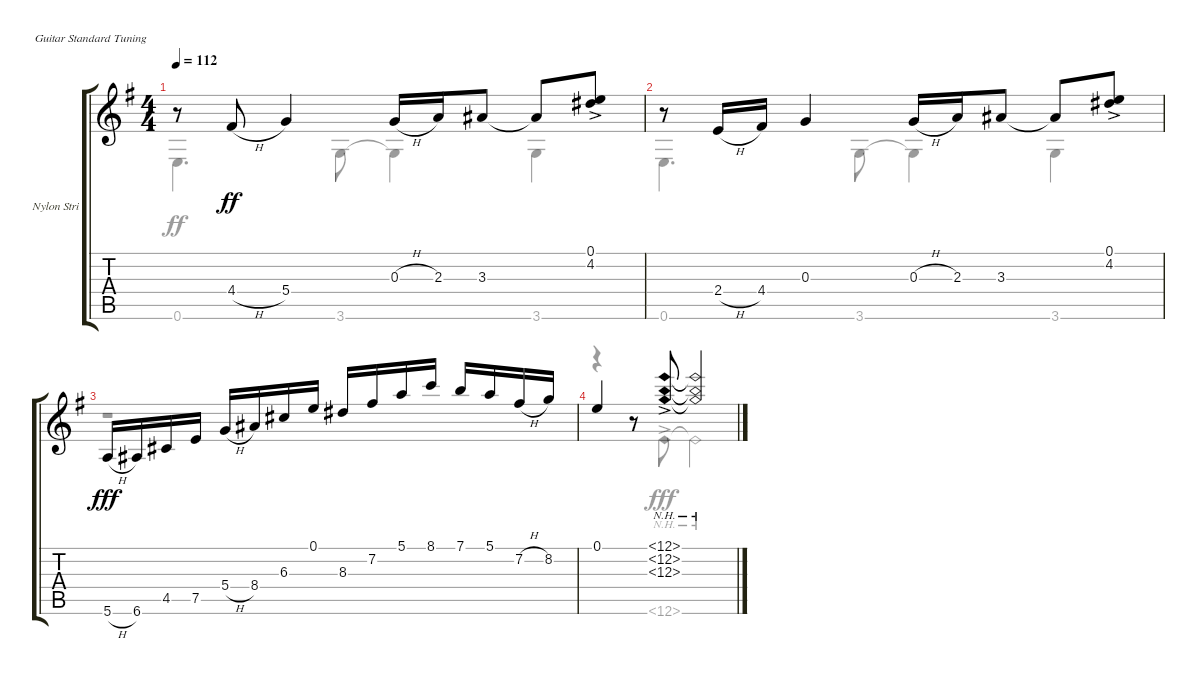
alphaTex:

\bracketExtendMode groupsimilarinstruments
\firstSystemTrackNameOrientation horizontal
\otherSystemsTrackNameOrientation horizontal
\track ("Nylon Stringed Guitar" "Nylon Stri") {instrument acousticguitarnylon}
\staff {score tabs}
\tuning (E4 B3 G3 D3 A2 E2)
\voice
\ts (4 4)
\tempo 112
\clef g2
\ks g
r.8{dy f} 4.4{h}.8{dy ff} 5.4.4 0.3{h}.16 2.3.16 3.3.8 3.3{t}.8 (0.1{ac} 4.2{ac}).8 |
r.8 2.4{h}.16 4.4.16 0.3.4 0.3{h}.16 2.3.16 3.3.8 3.3{t}.8 (0.1{ac} 4.2{ac}).8 |
5.6{h}.16{dy fff} 6.6.16 4.5.16 7.5.16 5.4{h}.16 8.4.16 6.3.16 0.1.16 8.3.16 7.2.16 5.1.16 8.1.16 7.1.16 5.1.16 7.2{h}.16 8.2.16 |
0.1.4 r.8 (12.1{nh ac} 12.2{nh ac} 12.3{nh ac}).8 (12.1{nh t} 12.2{nh t} 12.3{nh t}).2
\voice
\clef g2
\ottava regular
\simile none
\ks g
0.6.4{d dy ff} 3.6.8 3.6{t}.4 3.6.4 |
0.6.4{d} 3.6.8 3.6{t}.4 3.6.4 |
r.1 |
r.4 r.8 12.6{nh ac}.8{dy fff} 12.6{nh t}.2
